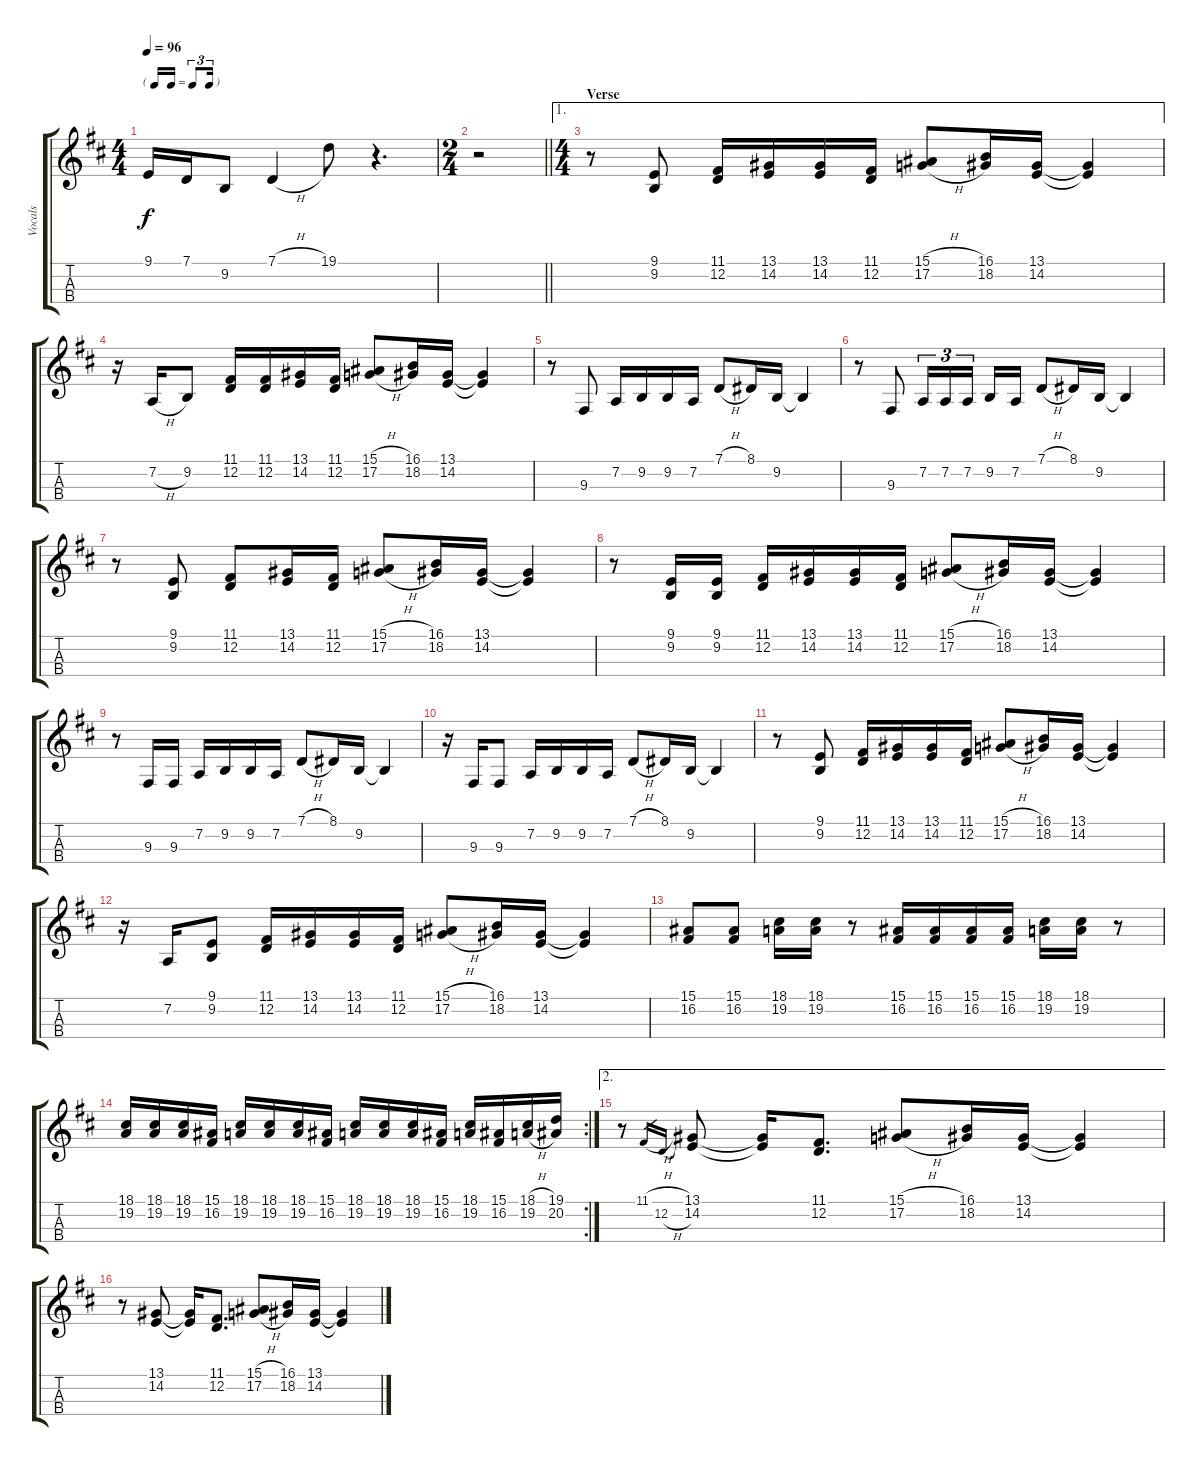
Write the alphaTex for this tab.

\track ("Vocals" "Vocals") {instrument synthvoice}
\staff {score tabs}
\tuning (G3 D3 A2 E2) {hide}
\ts (4 4)
\tf triplet16th
\tempo 96
\clef g2
\ks d
9.1.16{dy f} 7.1.16 9.2.8 7.1{h}.4 19.1.8 r.4{d} |
\ts (2 4)
\barLineRight lightlight
r.2 |
\ae 1
\ts (4 4)
\section ("" "Verse")
r.8 (9.1 9.2).8 (11.1 12.2).16 (13.1 14.2).16 (13.1 14.2).16 (11.1 12.2).16 (15.1{h} 17.2{h}).8 (16.1 18.2).16 (13.1 14.2).16 (13.1{t} 14.2{t}).4 |
r.16 7.2{h}.16 9.2.8 (11.1 12.2).16 (11.1 12.2).16 (13.1 14.2).16 (11.1 12.2).16 (15.1{h} 17.2{h}).8 (16.1 18.2).16 (13.1 14.2).16 (13.1{t} 14.2{t}).4 |
r.8 9.3.8 7.2.16 9.2.16 9.2.16 7.2.16 7.1{h}.8 8.1.16 9.2.16 9.2{t}.4 |
r.8 9.3.8 7.2.16{tu (3 2)} 7.2.16{tu (3 2)} 7.2.16{tu (3 2) beam splitsecondary} 9.2.16 7.2.16 7.1{h}.8 8.1.16 9.2.16 9.2{t}.4 |
r.8 (9.1 9.2).8 (11.1 12.2).8 (13.1 14.2).16 (11.1 12.2).16 (15.1{h} 17.2{h}).8 (16.1 18.2).16 (13.1 14.2).16 (13.1{t} 14.2{t}).4 |
r.8 (9.1 9.2).16 (9.1 9.2).16 (11.1 12.2).16 (13.1 14.2).16 (13.1 14.2).16 (11.1 12.2).16 (15.1{h} 17.2{h}).8 (16.1 18.2).16 (13.1 14.2).16 (13.1{t} 14.2{t}).4 |
r.8 9.3.16 9.3.16 7.2.16 9.2.16 9.2.16 7.2.16 7.1{h}.8 8.1.16 9.2.16 9.2{t}.4 |
r.16 9.3.16 9.3.8 7.2.16 9.2.16 9.2.16 7.2.16 7.1{h}.8 8.1.16 9.2.16 9.2{t}.4 |
r.8 (9.1 9.2).8 (11.1 12.2).16 (13.1 14.2).16 (13.1 14.2).16 (11.1 12.2).16 (15.1{h} 17.2{h}).8 (16.1 18.2).16 (13.1 14.2).16 (13.1{t} 14.2{t}).4 |
r.16 7.2.16 (9.1 9.2).8 (11.1 12.2).16 (13.1 14.2).16 (13.1 14.2).16 (11.1 12.2).16 (15.1{h} 17.2{h}).8 (16.1 18.2).16 (13.1 14.2).16 (13.1{t} 14.2{t}).4 |
(15.1 16.2).8 (15.1 16.2).8 (18.1 19.2).16 (18.1 19.2).16 r.8 (15.1 16.2).16 (15.1 16.2).16 (15.1 16.2).16 (15.1 16.2).16 (18.1 19.2).16 (18.1 19.2).16 r.8 |
\rc 2
(18.1 19.2).16 (18.1 19.2).16 (18.1 19.2).16 (15.1 16.2).16 (18.1 19.2).16 (18.1 19.2).16 (18.1 19.2).16 (15.1 16.2).16 (18.1 19.2).16 (18.1 19.2).16 (18.1 19.2).16 (15.1 16.2).16 (18.1 19.2).16 (15.1 16.2).16 (18.1{h} 19.2{h}).16 (19.1 20.2).16 |
\ae 2
r.8 11.1{h}.16{gr} 12.2{h}.16{gr} (13.1 14.2).8 (13.1{t} 14.2{t}).16 (11.1 12.2).8{d} (15.1{h} 17.2{h}).8 (16.1 18.2).16 (13.1 14.2).16 (13.1{t} 14.2{t}).4 |
r.8 (13.1 14.2).8 (13.1{t} 14.2{t}).16 (11.1 12.2).8{d} (15.1{h} 17.2{h}).8 (16.1 18.2).16 (13.1 14.2).16 (13.1{t} 14.2{t}).4
